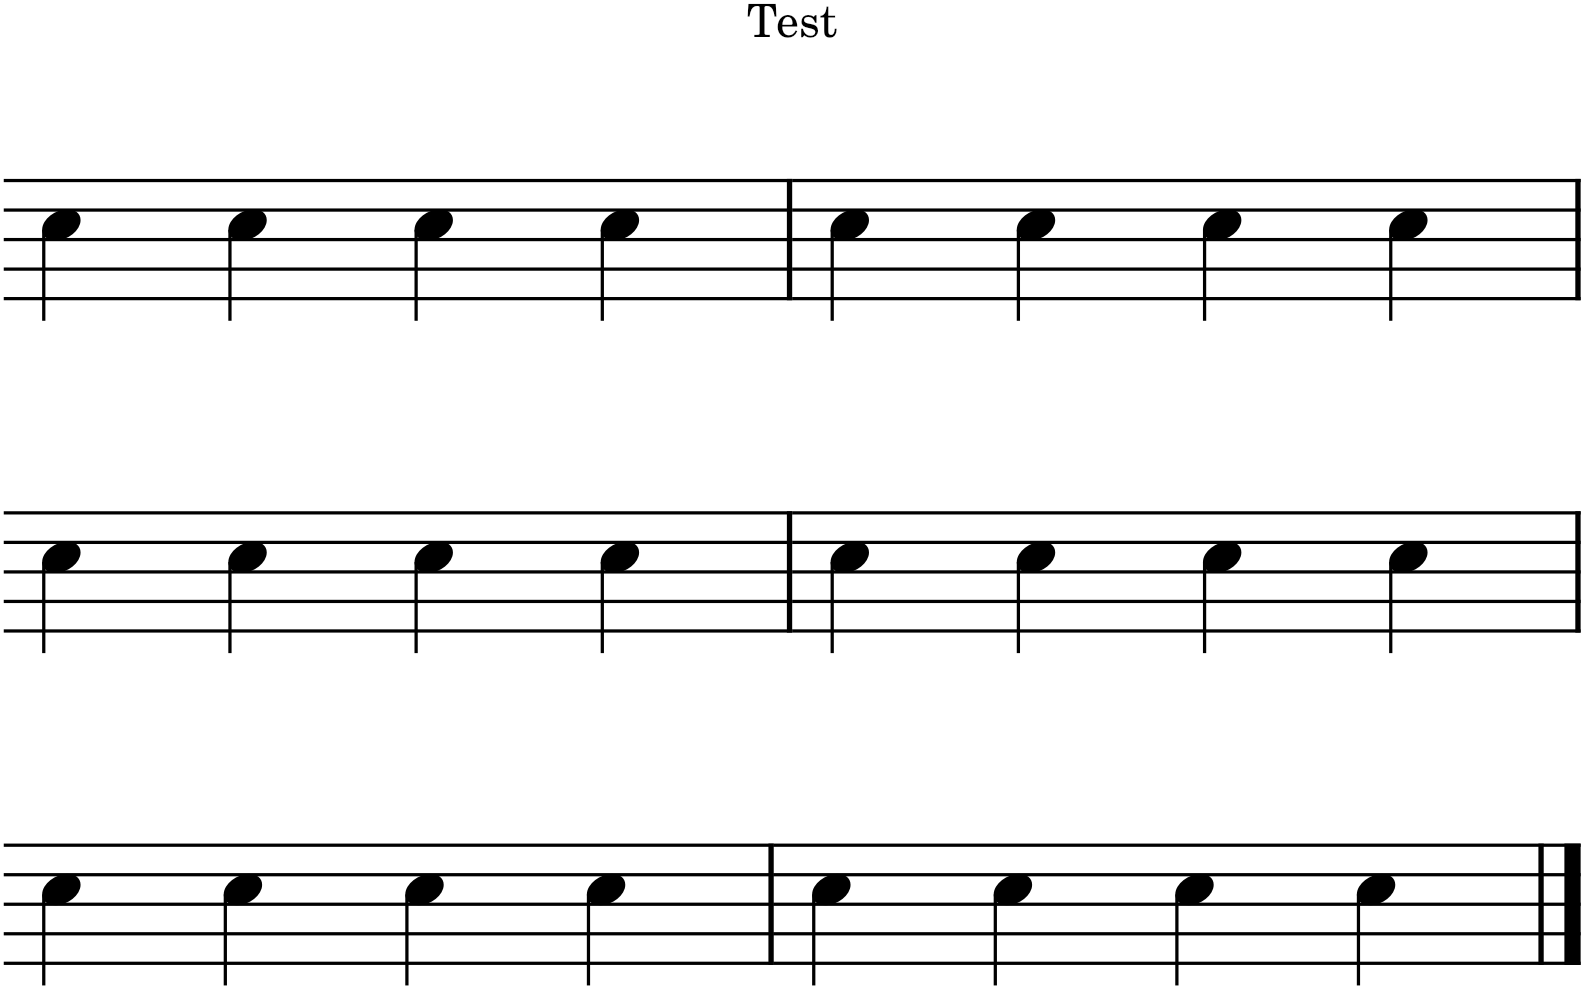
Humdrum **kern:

**kern
*part1
*staff1
*I"Piano
*I'Pno.
*k[]
*M4/4
=1
4cc\
4cc\
4cc\
4cc\
=2
4cc\
4cc\
4cc\
4cc\
!!LO:LB:g=z
=3
4cc\
4cc\
4cc\
4cc\
=4
4cc\
4cc\
4cc\
4cc\
!!LO:LB:g=z
=5
4cc\
4cc\
4cc\
4cc\
=6
4cc\
4cc\
4cc\
4cc\
==
*-
